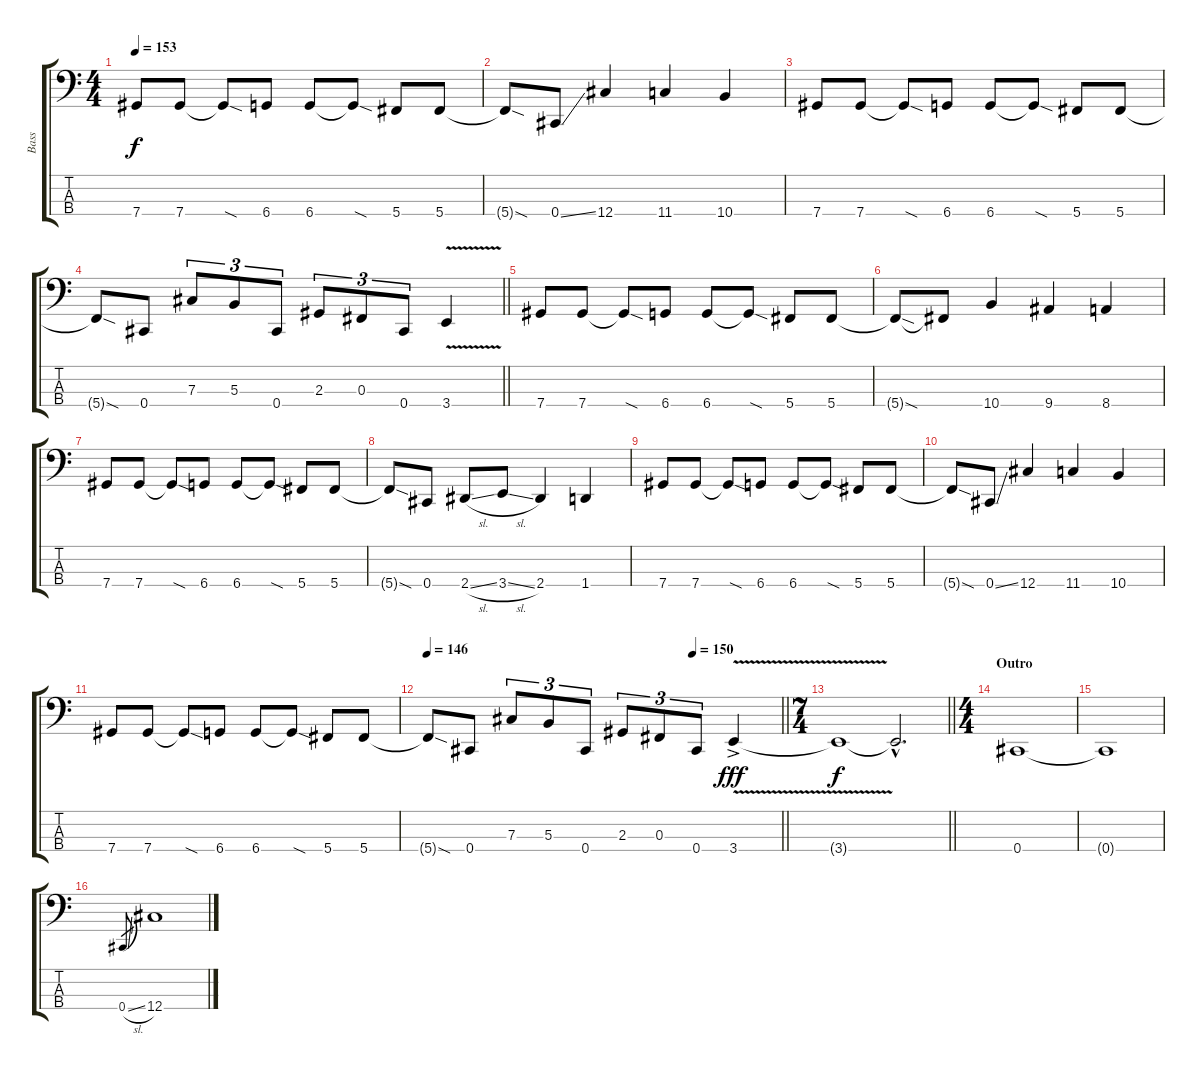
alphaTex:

\track ("Bass" "Bass") {instrument electricbassfinger}
\staff {score tabs}
\tuning (E2 B1 Gb1 Db1) {hide}
\ts (4 4)
\tempo 153
\clef f4
\ks c
7.4.8{dy f} 7.4.8 7.4{sod t}.8 6.4.8 6.4.8 6.4{sod t}.8 5.4.8 5.4.8 |
5.4{sod t}.8 0.4{ss}.8 12.4.4 11.4.4 10.4.4 |
7.4.8 7.4.8 7.4{sod t}.8 6.4.8 6.4.8 6.4{sod t}.8 5.4.8 5.4.8 |
\barLineRight lightlight
5.4{sod t}.8 0.4.8 7.3.8{tu (3 2)} 5.3.8{tu (3 2)} 0.4.8{tu (3 2)} 2.3.8{tu (3 2)} 0.3.8{tu (3 2)} 0.4.8{tu (3 2)} 3.4{v}.4 |
\section ("" "")
7.4.8 7.4.8 7.4{sod t}.8 6.4.8 6.4.8 6.4{sod t}.8 5.4.8 5.4.8 |
5.4{sod t}.8 5.4{t}.8 10.4.4 9.4.4 8.4.4 |
7.4.8 7.4.8 7.4{sod t}.8 6.4.8 6.4.8 6.4{sod t}.8 5.4.8 5.4.8 |
5.4{sod t}.8 0.4.8 2.4{sl}.8 3.4{sl}.8 2.4.4 1.4.4 |
7.4.8 7.4.8 7.4{sod t}.8 6.4.8 6.4.8 6.4{sod t}.8 5.4.8 5.4.8 |
5.4{sod t}.8 0.4{ss}.8 12.4.4 11.4.4 10.4.4 |
7.4.8 7.4.8 7.4{sod t}.8 6.4.8 6.4.8 6.4{sod t}.8 5.4.8 5.4.8 |
\tempo 146
\tempo (150 0.75)
\barLineRight lightlight
5.4{sod t}.8 0.4.8 7.3.8{tu (3 2)} 5.3.8{tu (3 2)} 0.4.8{tu (3 2)} 2.3.8{tu (3 2)} 0.3.8{tu (3 2)} 0.4.8{tu (3 2)} 3.4{v ac}.4{dy fff} |
\ts (7 4)
\barLineRight lightlight
3.4{t}.1{dy f} 3.4{hac t}.2{d} |
\ts (4 4)
\section ("" "Outro")
0.4.1 |
0.4{t}.1 |
0.4{sl}.8{gr} 12.4.1
